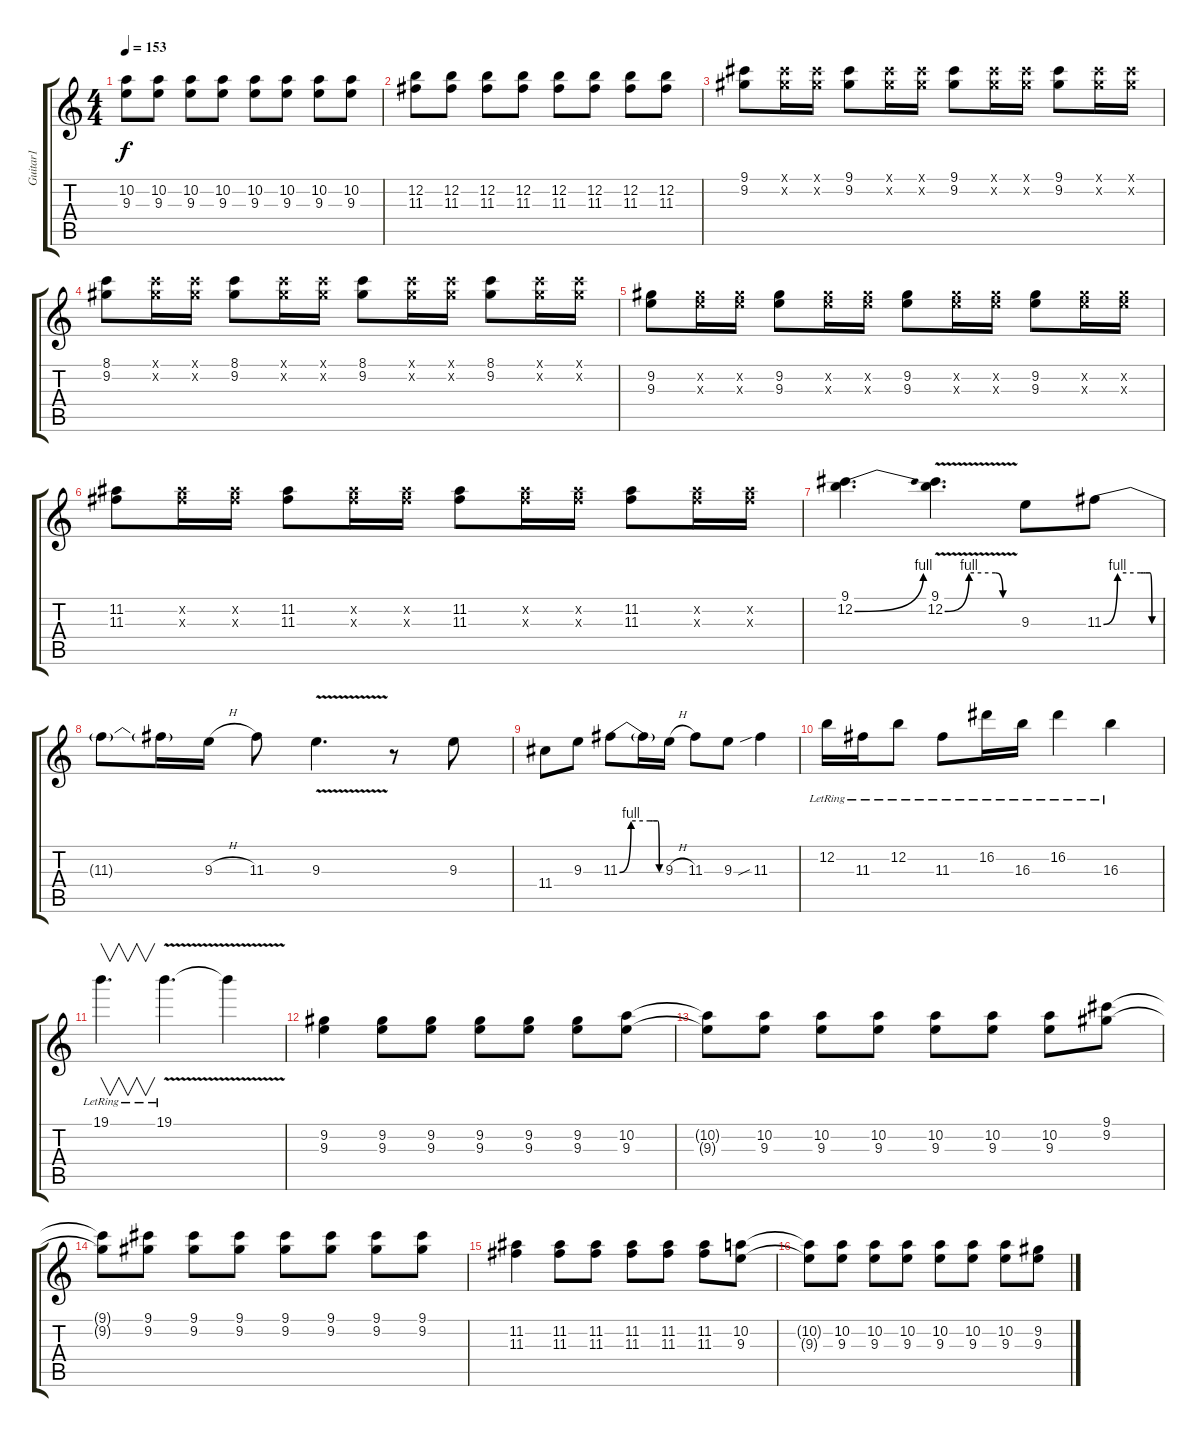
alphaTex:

\track ("Guitar1" "Guitar1") {instrument distortionguitar}
\staff {score tabs}
\tuning (E4 B3 G3 D3 A2 E2) {hide}
\ts (4 4)
\tempo 153
\clef g2
\ks c
(10.2{t} 9.3{t}).8{dy f} (10.2 9.3).8 (10.2 9.3).8 (10.2 9.3).8 (10.2 9.3).8 (10.2 9.3).8 (10.2 9.3).8 (10.2 9.3).8 |
(12.2 11.3).8 (12.2 11.3).8 (12.2 11.3).8 (12.2 11.3).8 (12.2 11.3).8 (12.2 11.3).8 (12.2 11.3).8 (12.2 11.3).8 |
(9.1 9.2).8 (9.1{x} 9.2{x}).16 (9.1{x} 9.2{x}).16 (9.1 9.2).8 (9.1{x} 9.2{x}).16 (9.1{x} 9.2{x}).16 (9.1 9.2).8 (9.1{x} 9.2{x}).16 (9.1{x} 9.2{x}).16 (9.1 9.2).8 (9.1{x} 9.2{x}).16 (9.1{x} 9.2{x}).16 |
(8.1 9.2).8 (8.1{x} 9.2{x}).16 (8.1{x} 9.2{x}).16 (8.1 9.2).8 (8.1{x} 9.2{x}).16 (8.1{x} 9.2{x}).16 (8.1 9.2).8 (8.1{x} 9.2{x}).16 (8.1{x} 9.2{x}).16 (8.1 9.2).8 (8.1{x} 9.2{x}).16 (8.1{x} 9.2{x}).16 |
(9.2 9.3).8 (9.2{x} 9.3{x}).16 (9.2{x} 9.3{x}).16 (9.2 9.3).8 (9.2{x} 9.3{x}).16 (9.2{x} 9.3{x}).16 (9.2 9.3).8 (9.2{x} 9.3{x}).16 (9.2{x} 9.3{x}).16 (9.2 9.3).8 (9.2{x} 9.3{x}).16 (9.2{x} 9.3{x}).16 |
(11.2 11.3).8 (11.2{x} 11.3{x}).16 (11.2{x} 11.3{x}).16 (11.2 11.3).8 (11.2{x} 11.3{x}).16 (11.2{x} 11.3{x}).16 (11.2 11.3).8 (11.2{x} 11.3{x}).16 (11.2{x} 11.3{x}).16 (11.2 11.3).8 (11.2{x} 11.3{x}).16 (11.2{x} 11.3{x}).16 |
(9.1 12.2{be (bend 0 0 60 4)}).4{d} (9.1 12.2{be (custom 0 0 20 4 42 4 48 0 60 0) v}).4{d} 9.3.8 11.3{be (custom 0 0 15 4 40 4 43 4 45 4 50 4 52 0 60 0)}.8 |
11.3{t}.8 11.3{t}.16 9.3{h}.16 11.3.8 9.3{v}.4{d} r.8 9.3.8 |
11.4.8 9.3.8 11.3{be (custom 0 0 15 4 40 4 43 4 45 4 50 4 52 0 60 0)}.8 11.3{t}.16 9.3{h}.16 11.3.8 9.3.8 11.3{sib}.4 |
12.2{lr}.16 11.3{lr}.16 12.2{lr}.8 11.3{lr}.8 16.2{lr}.16 16.3{lr}.16 16.2{lr}.4 16.3{lr}.4 |
19.1{lr}.4{v d} 19.1{v lr}.4{d} 19.1{t}.4 |
(9.2 9.3).4 (9.2 9.3).8 (9.2 9.3).8 (9.2 9.3).8 (9.2 9.3).8 (9.2 9.3).8 (10.2 9.3).8 |
(10.2{t} 9.3{t}).8 (10.2 9.3).8 (10.2 9.3).8 (10.2 9.3).8 (10.2 9.3).8 (10.2 9.3).8 (10.2 9.3).8 (9.1 9.2).8 |
(9.1{t} 9.2{t}).8 (9.1 9.2).8 (9.1 9.2).8 (9.1 9.2).8 (9.1 9.2).8 (9.1 9.2).8 (9.1 9.2).8 (9.1 9.2).8 |
(11.2 11.3).4 (11.2 11.3).8 (11.2 11.3).8 (11.2 11.3).8 (11.2 11.3).8 (11.2 11.3).8 (10.2 9.3).8 |
(10.2{t} 9.3{t}).8 (10.2 9.3).8 (10.2 9.3).8 (10.2 9.3).8 (10.2 9.3).8 (10.2 9.3).8 (10.2 9.3).8 (9.2 9.3).8
